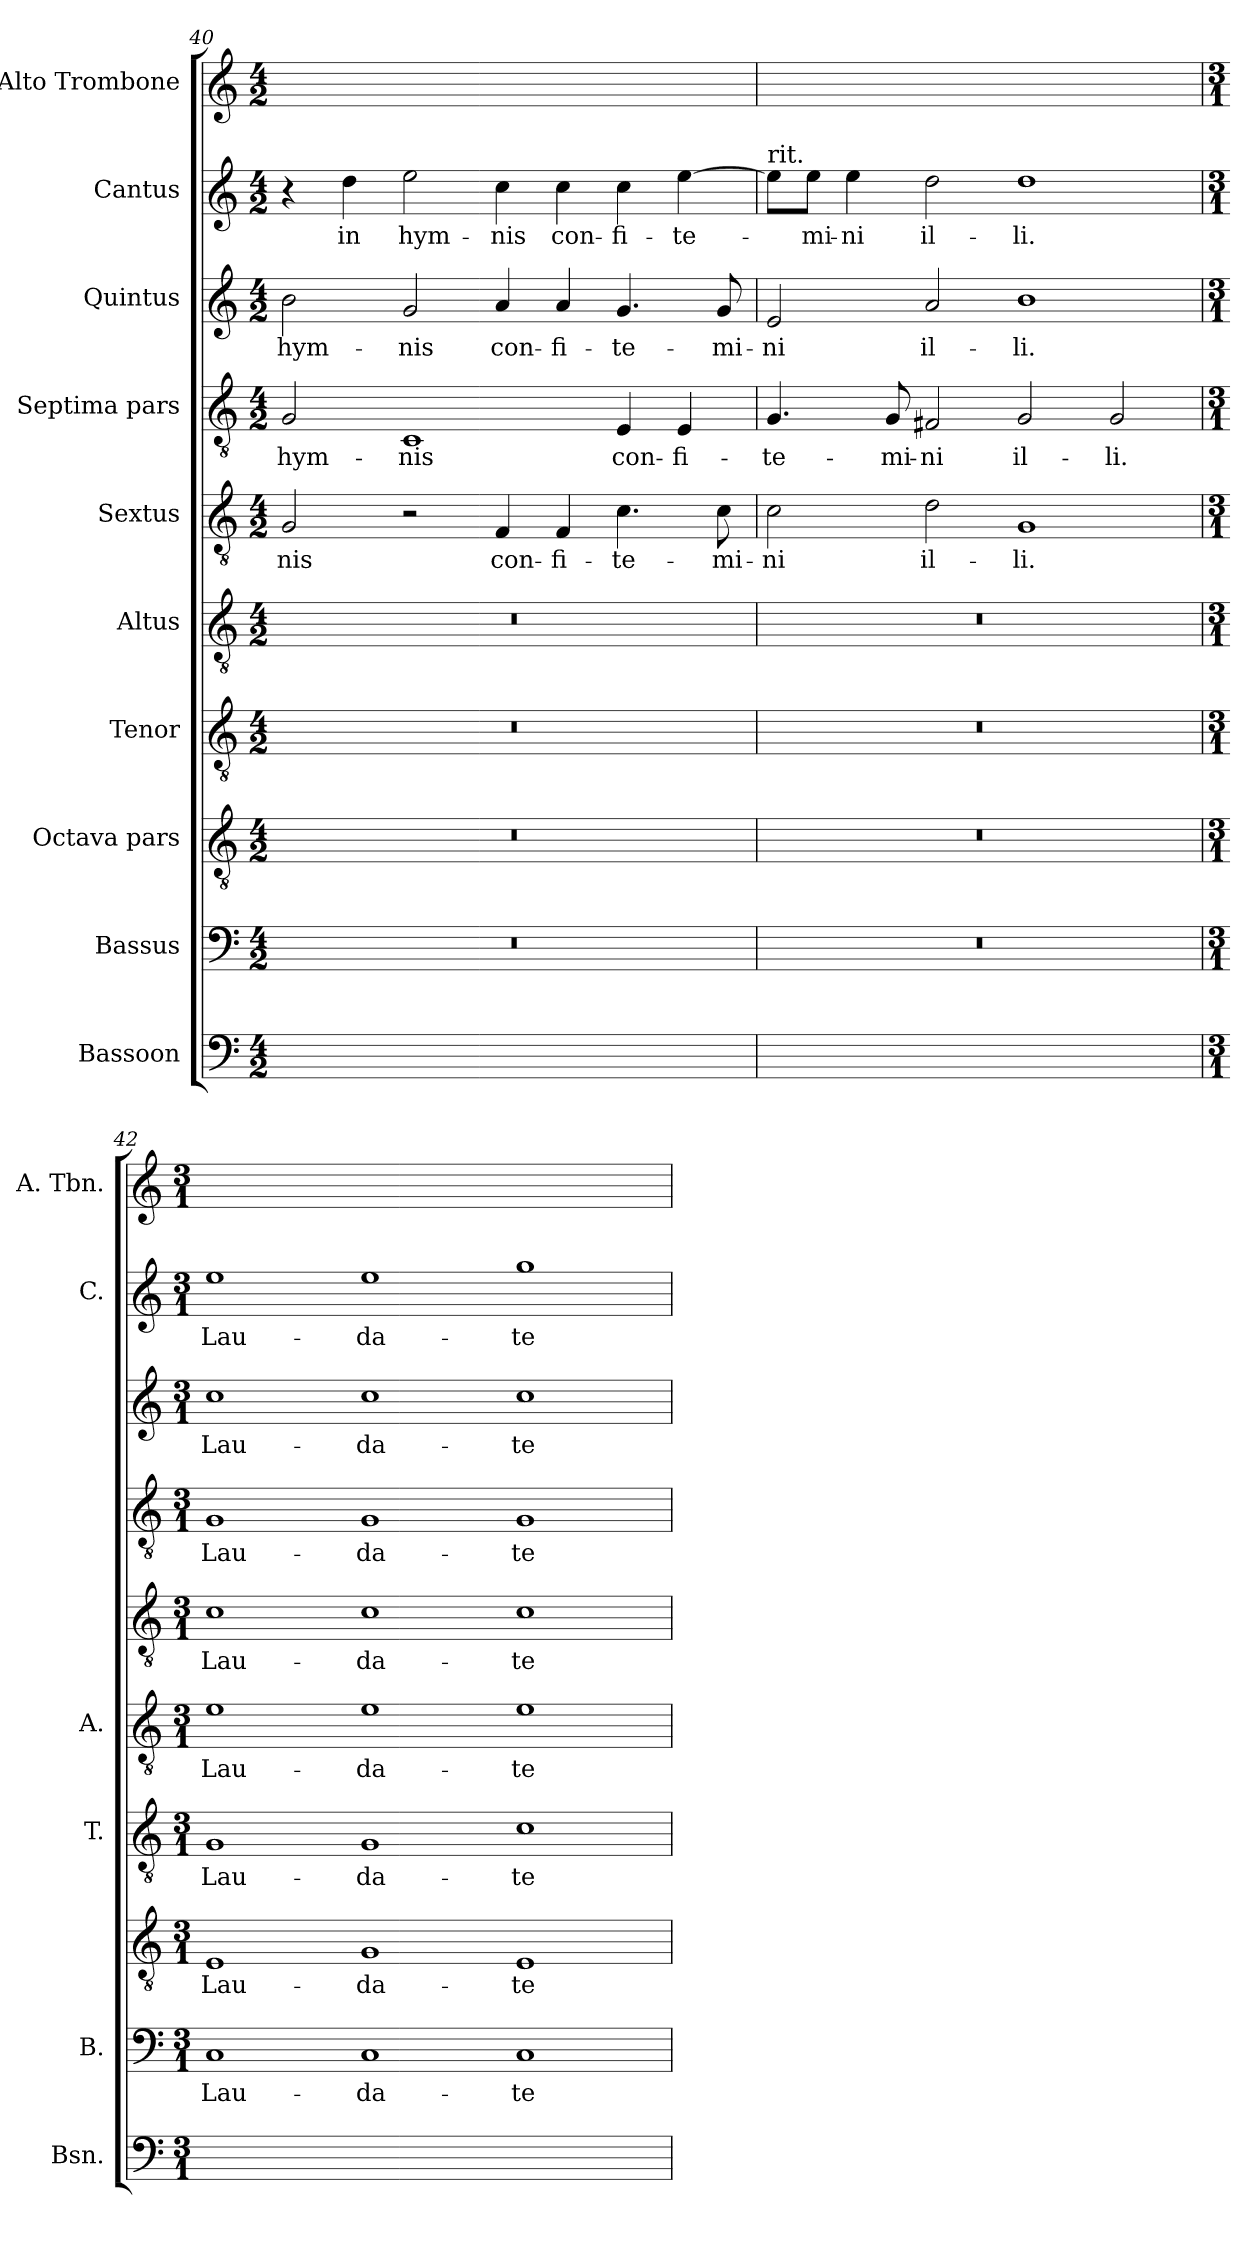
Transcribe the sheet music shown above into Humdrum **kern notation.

**kern	**text	**kern	**text	**kern	**text	**kern	**text	**kern	**text	**kern	**text	**kern	**text	**kern	**text	**kern	**text	**kern	**text
*part10	*part10	*part9	*part9	*part8	*part8	*part7	*part7	*part6	*part6	*part5	*part5	*part4	*part4	*part3	*part3	*part2	*part2	*part1	*part1
*staff10	*staff10	*staff9	*staff9	*staff8	*staff8	*staff7	*staff7	*staff6	*staff6	*staff5	*staff5	*staff4	*staff4	*staff3	*staff3	*staff2	*staff2	*staff1	*staff1
*I"Bassoon	*	*I"Bassus	*	*I"Octava pars	*	*I"Tenor	*	*I"Altus	*	*I"Sextus	*	*I"Septima pars	*	*I"Quintus	*	*I"Cantus	*	*I"Alto Trombone	*
*I'Bsn.	*	*I'B.	*	*	*	*I'T.	*	*I'A.	*	*	*	*	*	*	*	*I'C.	*	*I'A. Tbn.	*
!!LO:LB:g=z
*clefF4	*	*clefF4	*	*clefGv2	*	*clefGv2	*	*clefGv2	*	*clefGv2	*	*clefGv2	*	*clefG2	*	*clefG2	*	*clefG2	*
*	*	*	*	*ITrd7c12	*	*ITrd7c12	*	*ITrd7c12	*	*ITrd7c12	*	*	*	*	*	*	*	*	*
*k[]	*	*k[]	*	*k[]	*	*k[]	*	*k[]	*	*k[]	*	*k[]	*	*k[]	*	*k[]	*	*k[]	*
*C:	*	*C:	*	*C:	*	*C:	*	*C:	*	*C:	*	*C:	*	*C:	*	*C:	*	*C:	*
*M4/2	*	*M4/2	*	*M4/2	*	*M4/2	*	*M4/2	*	*M4/2	*	*M4/2	*	*M4/2	*	*M4/2	*	*M4/2	*
=40	=40	=40	=40	=40	=40	=40	=40	=40	=40	=40	=40	=40	=40	=40	=40	=40	=40	=40	=40
!	!	!LO:N:vis=1	!	!LO:N:vis=1	!	!LO:N:vis=1	!	!LO:N:vis=1	!	!	!LO:LY:b	!	!LO:LY:b	!	!LO:LY:b	!	!	!	!
0ryy	.	0r	.	0r	.	0r	.	0r	.	2GG/	-nis	2G/	hym-	2b\	hym-	4r	.	4ryy	.
!	!	!	!	!	!	!	!	!	!	!	!	!	!	!	!	!	!LO:LY:b	!	!
.	.	.	.	.	.	.	.	.	.	.	.	.	.	.	.	4dd\	in	4dd\yy	in
!	!	!	!	!	!	!	!	!	!	!	!	!	!LO:LY:b	!	!LO:LY:b	!	!LO:LY:b	!	!
.	.	.	.	.	.	.	.	.	.	2r	.	1C	-nis	2g/	-nis	2ee\	hym-	2ee\yy	hym-
!	!	!	!	!	!	!	!	!	!	!	!LO:LY:b	!	!	!	!LO:LY:b	!	!LO:LY:b	!	!
.	.	.	.	.	.	.	.	.	.	4FF/	con-	.	.	4a/	con-	4cc\	-nis	4cc\yy	-nis
!	!	!	!	!	!	!	!	!	!	!	!LO:LY:b	!	!	!	!LO:LY:b	!	!LO:LY:b	!	!
.	.	.	.	.	.	.	.	.	.	4FF/	-fi-	.	.	4a/	-fi-	4cc\	con-	4cc\yy	con-
!	!	!	!	!	!	!	!	!	!	!	!LO:LY:b	!	!LO:LY:b	!	!LO:LY:b	!	!LO:LY:b	!	!
.	.	.	.	.	.	.	.	.	.	4.C\	-te-	4E/	con-	4.g/	-te-	4cc\	-fi-	4cc\yy	-fi-
!	!	!	!	!	!	!	!	!	!	!	!	!	!LO:LY:b	!	!	!	!LO:LY:b	!	!
.	.	.	.	.	.	.	.	.	.	.	.	4E/	-fi-	.	.	[4ee\	-te-	[4ee\yy	-te-
!	!	!	!	!	!	!	!	!	!	!	!LO:LY:b	!	!	!	!LO:LY:b	!	!	!	!
.	.	.	.	.	.	.	.	.	.	8C\	-mi-	.	.	8g/	-mi-	.	.	.	.
=41	=41	=41	=41	=41	=41	=41	=41	=41	=41	=41	=41	=41	=41	=41	=41	=41	=41	=41	=41
!	!	!	!	!	!	!	!	!	!	!	!	!	!	!	!	!LO:TX:a:t=rit.	!	!	!
!	!	!LO:N:vis=1	!	!LO:N:vis=1	!	!LO:N:vis=1	!	!LO:N:vis=1	!	!	!LO:LY:b	!	!LO:LY:b	!	!LO:LY:b	!	!	!	!
0ryy	.	0r	.	0r	.	0r	.	0r	.	2C\	-ni	4.G/	-te-	2e/	-ni	8ee\L]	.	8ee\Lyy]	.
!	!	!	!	!	!	!	!	!	!	!	!	!	!	!	!	!	!LO:LY:b	!	!
.	.	.	.	.	.	.	.	.	.	.	.	.	.	.	.	8ee\J	-mi-	8ee\Jyy	-mi-
!	!	!	!	!	!	!	!	!	!	!	!	!	!	!	!	!	!LO:LY:b	!	!
.	.	.	.	.	.	.	.	.	.	.	.	.	.	.	.	4ee\	-ni	4ee\yy	-ni
!	!	!	!	!	!	!	!	!	!	!	!	!	!LO:LY:b	!	!	!	!	!	!
.	.	.	.	.	.	.	.	.	.	.	.	8G/	-mi-	.	.	.	.	.	.
!	!	!	!	!	!	!	!	!	!	!	!LO:LY:b	!	!LO:LY:b	!	!LO:LY:b	!	!LO:LY:b	!	!
.	.	.	.	.	.	.	.	.	.	2D\	il-	2F#X/	-ni	2a/	il-	2dd\	il-	2dd\yy	il-
!	!	!	!	!	!	!	!	!	!	!	!LO:LY:b	!	!LO:LY:b	!	!LO:LY:b	!	!LO:LY:b	!	!
.	.	.	.	.	.	.	.	.	.	1GG	-li.	2G/	il-	1b	-li.	1dd	-li.	1ddyy	-li.
!	!	!	!	!	!	!	!	!	!	!	!	!	!LO:LY:b	!	!	!	!	!	!
.	.	.	.	.	.	.	.	.	.	.	.	2G/	-li.	.	.	.	.	.	.
=42	=42	=42	=42	=42	=42	=42	=42	=42	=42	=42	=42	=42	=42	=42	=42	=42	=42	=42	=42
*M3/1	*	*M3/1	*	*M3/1	*	*M3/1	*	*M3/1	*	*M3/1	*	*M3/1	*	*M3/1	*	*M3/1	*	*M3/1	*
!	!	!	!LO:LY:b	!	!LO:LY:b	!	!LO:LY:b	!	!LO:LY:b	!	!LO:LY:b	!	!LO:LY:b	!	!LO:LY:b	!	!LO:LY:b	!	!
1Cyy	Lau-	1C	Lau-	1EE	Lau-	1GG	Lau-	1E	Lau-	1C	Lau-	1G	Lau-	1cc	Lau-	1ee	Lau-	1eeyy	Lau-
!	!	!	!LO:LY:b	!	!LO:LY:b	!	!LO:LY:b	!	!LO:LY:b	!	!LO:LY:b	!	!LO:LY:b	!	!LO:LY:b	!	!LO:LY:b	!	!
1Cyy	-da-	1C	-da-	1GG	-da-	1GG	-da-	1E	-da-	1C	-da-	1G	-da-	1cc	-da-	1ee	-da-	1eeyy	-da-
!	!	!	!LO:LY:b	!	!LO:LY:b	!	!LO:LY:b	!	!LO:LY:b	!	!LO:LY:b	!	!LO:LY:b	!	!LO:LY:b	!	!LO:LY:b	!	!
1Cyy	-te	1C	-te	1EE	-te	1C	-te	1E	-te	1C	-te	1G	-te	1cc	-te	1gg	-te	1ggyy	-te
=	=	=	=	=	=	=	=	=	=	=	=	=	=	=	=	=	=	=	=
*-	*-	*-	*-	*-	*-	*-	*-	*-	*-	*-	*-	*-	*-	*-	*-	*-	*-	*-	*-
